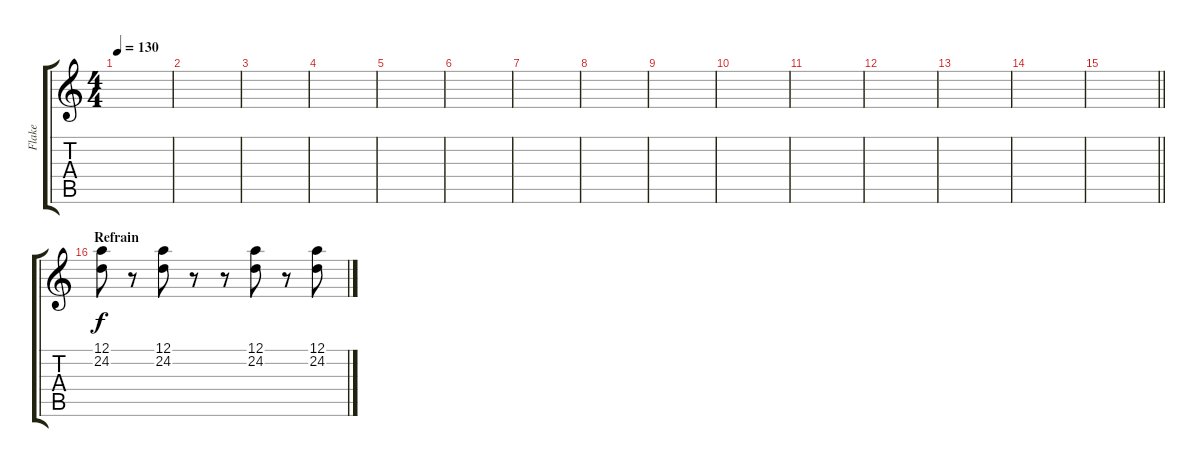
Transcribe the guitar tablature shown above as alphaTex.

\track ("Flake" "Flake") {instrument pad1newage}
\staff {score tabs}
\tuning (D4 A3 F3 C3 G2 C2) {hide}
\ts (4 4)
\tempo 130
\clef g2
\ks c
|
|
|
|
|
|
|
|
|
|
|
|
|
|
\barLineRight lightlight
|
\section ("" "Refrain")
(12.1 24.2).8 r.8 (12.1 24.2).8 r.8 r.8 (12.1 24.2).8 r.8 (12.1 24.2).8
